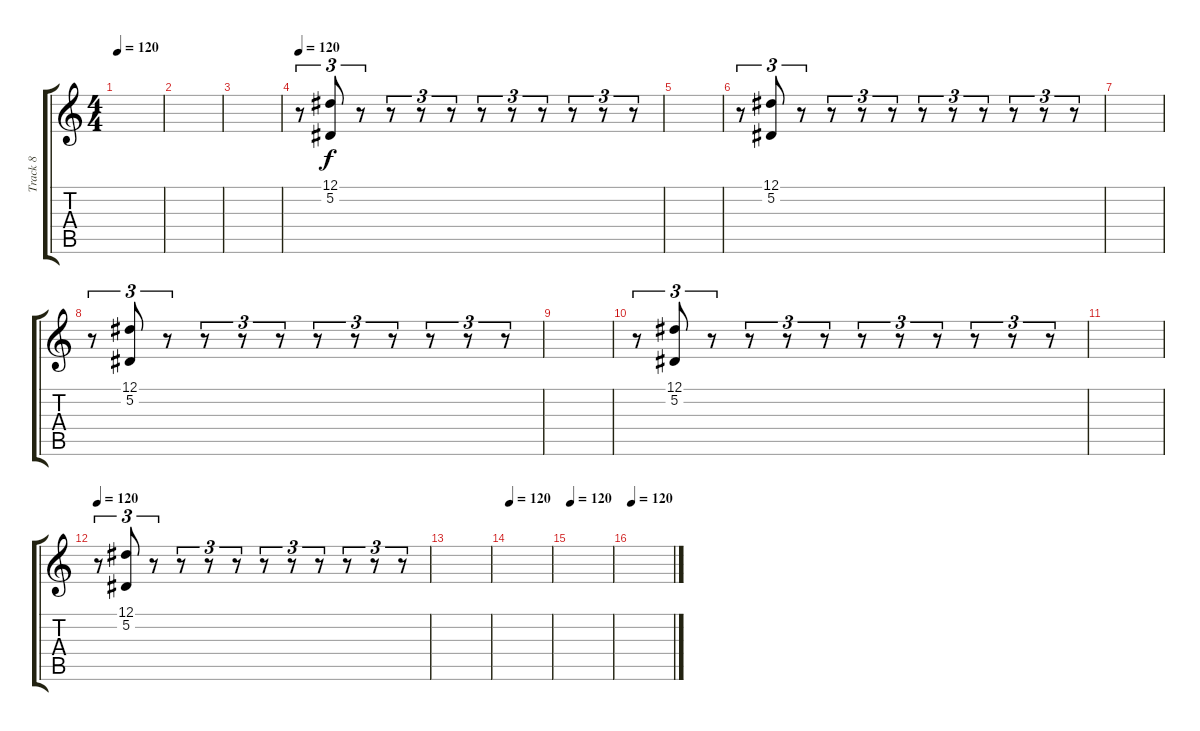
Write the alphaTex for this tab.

\track ("Track 8" "Track 8") {instrument tubularbells}
\staff {score tabs}
\tuning (Eb4 Bb3 Gb3 Db3 Ab2 Eb2) {hide}
\ts (4 4)
\tempo 120
\clef g2
\ks c
|
|
|
\tempo 120
r.8{tu (3 2)} (12.1 5.2).8{tu (3 2)} r.8{tu (3 2)} r.8{tu (3 2)} r.8{tu (3 2)} r.8{tu (3 2)} r.8{tu (3 2)} r.8{tu (3 2)} r.8{tu (3 2)} r.8{tu (3 2)} r.8{tu (3 2)} r.8{tu (3 2)} |
|
r.8{tu (3 2)} (12.1 5.2).8{tu (3 2)} r.8{tu (3 2)} r.8{tu (3 2)} r.8{tu (3 2)} r.8{tu (3 2)} r.8{tu (3 2)} r.8{tu (3 2)} r.8{tu (3 2)} r.8{tu (3 2)} r.8{tu (3 2)} r.8{tu (3 2)} |
|
r.8{tu (3 2)} (12.1 5.2).8{tu (3 2)} r.8{tu (3 2)} r.8{tu (3 2)} r.8{tu (3 2)} r.8{tu (3 2)} r.8{tu (3 2)} r.8{tu (3 2)} r.8{tu (3 2)} r.8{tu (3 2)} r.8{tu (3 2)} r.8{tu (3 2)} |
|
r.8{tu (3 2)} (12.1 5.2).8{tu (3 2)} r.8{tu (3 2)} r.8{tu (3 2)} r.8{tu (3 2)} r.8{tu (3 2)} r.8{tu (3 2)} r.8{tu (3 2)} r.8{tu (3 2)} r.8{tu (3 2)} r.8{tu (3 2)} r.8{tu (3 2)} |
|
\tempo 120
r.8{tu (3 2)} (12.1 5.2).8{tu (3 2)} r.8{tu (3 2)} r.8{tu (3 2)} r.8{tu (3 2)} r.8{tu (3 2)} r.8{tu (3 2)} r.8{tu (3 2)} r.8{tu (3 2)} r.8{tu (3 2)} r.8{tu (3 2)} r.8{tu (3 2)} |
|
\tempo 120
|
\tempo 120
|
\tempo 120
